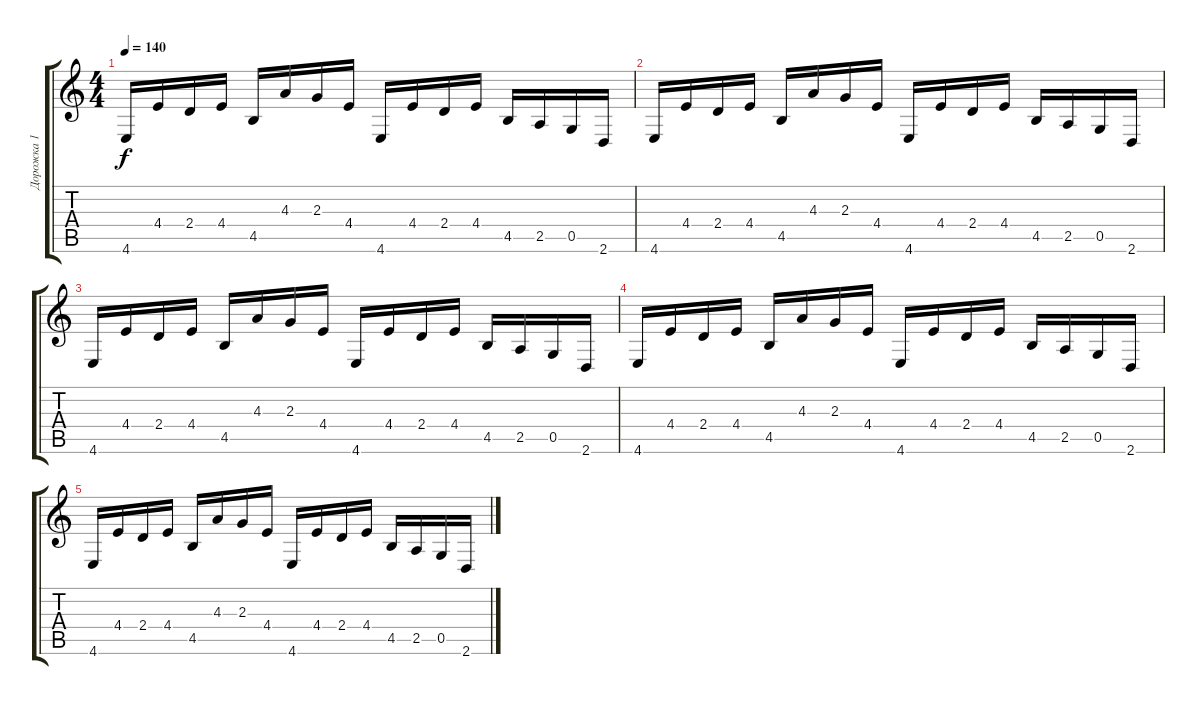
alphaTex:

\track ("Дорожка 1" "Дорожка 1") {instrument synthbass1}
\staff {score tabs}
\tuning (D4 A3 F3 C3 G2 C2) {hide}
\ts (4 4)
\tempo 140
\clef g2
\ks c
4.6.16{dy f} 4.4.16 2.4.16 4.4.16 4.5.16 4.3.16 2.3.16 4.4.16 4.6.16 4.4.16 2.4.16 4.4.16 4.5.16 2.5.16 0.5.16 2.6.16 |
4.6.16{volume 6} 4.4.16 2.4.16 4.4.16 4.5.16 4.3.16 2.3.16 4.4.16 4.6.16 4.4.16 2.4.16 4.4.16 4.5.16 2.5.16 0.5.16 2.6.16 |
4.6.16 4.4.16 2.4.16 4.4.16 4.5.16 4.3.16 2.3.16 4.4.16 4.6.16 4.4.16 2.4.16 4.4.16 4.5.16 2.5.16 0.5.16 2.6.16 |
4.6.16 4.4.16 2.4.16 4.4.16 4.5.16 4.3.16 2.3.16 4.4.16 4.6.16 4.4.16 2.4.16 4.4.16 4.5.16 2.5.16 0.5.16 2.6.16 |
4.6.16 4.4.16 2.4.16 4.4.16 4.5.16 4.3.16 2.3.16 4.4.16 4.6.16 4.4.16 2.4.16 4.4.16 4.5.16 2.5.16 0.5.16 2.6.16
